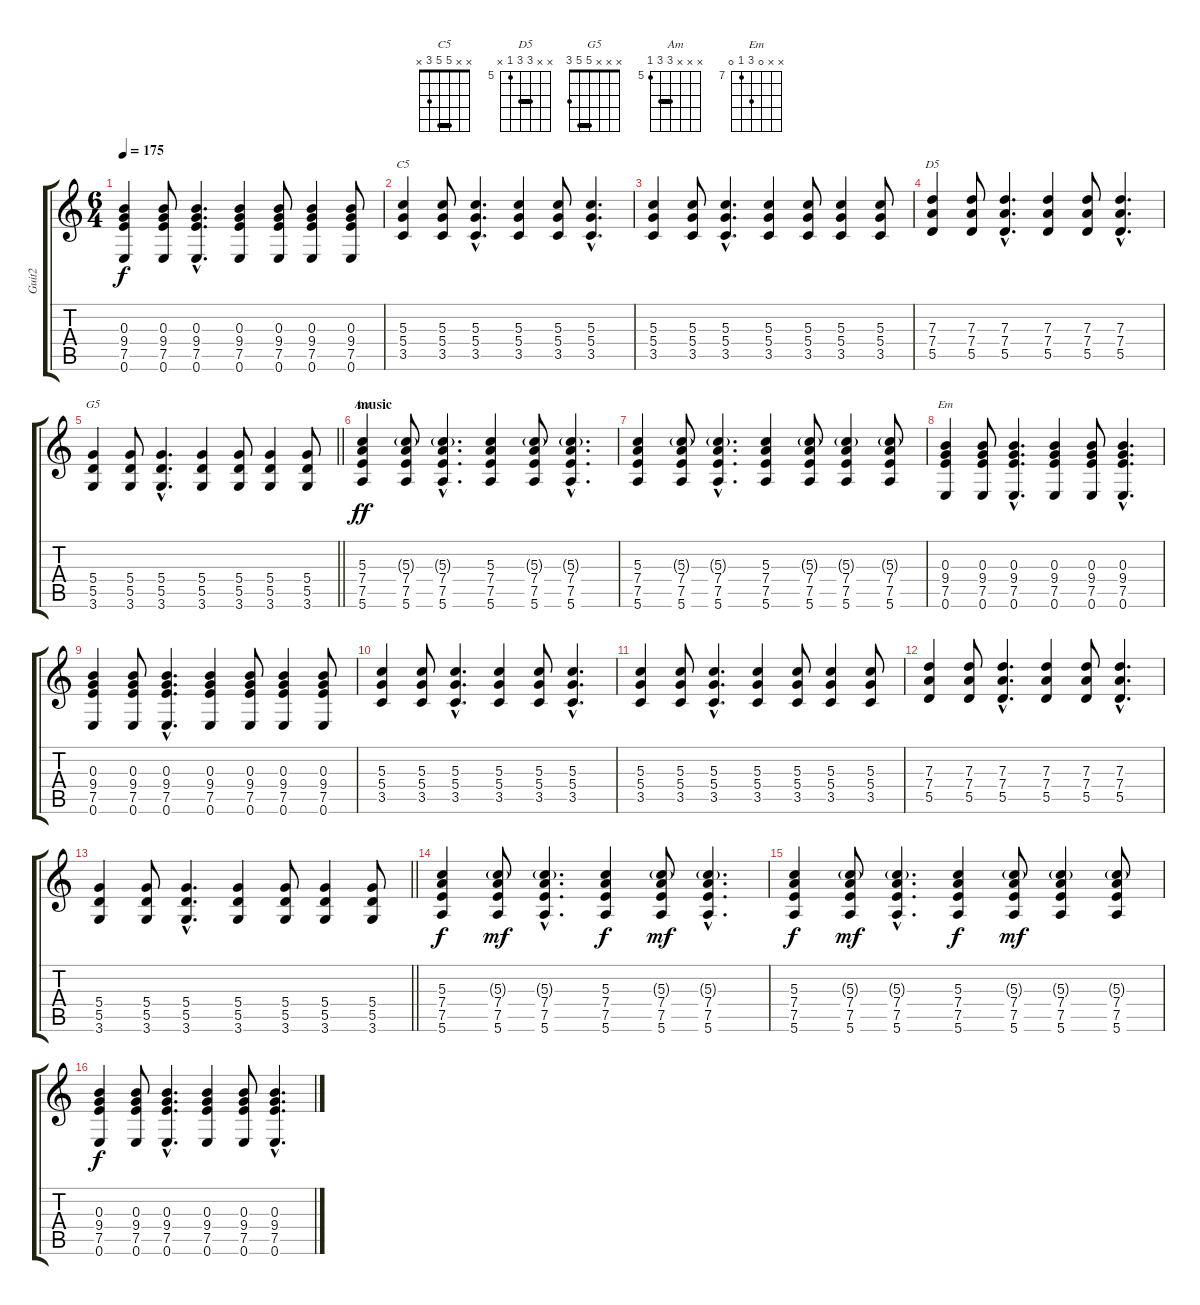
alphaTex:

\track ("Guit2" "Guit2") {instrument acousticguitarsteel}
\staff {score tabs}
\tuning (E4 B3 G3 D3 A2 E2) {hide}
\chord ("C5" x x 5 5 3 x) {barre 5}
\chord ("D5" x x 7 7 5 x) {firstfret 5 barre 7}
\chord ("G5" x x x 5 5 3) {barre 5}
\chord ("Am" x x x 7 7 5) {firstfret 5 barre 7}
\chord ("Em" x x 0 9 7 0) {firstfret 7}
\ts (6 4)
\tempo 175
\clef g2
\ks c
(0.3 9.4 7.5 0.6).4{dy f} (0.3 9.4 7.5 0.6).8 (0.3{hac} 9.4{hac} 7.5{hac} 0.6{hac}).4{d} (0.3 9.4 7.5 0.6).4 (0.3 9.4 7.5 0.6).8 (0.3 9.4 7.5 0.6).4 (0.3 9.4 7.5 0.6).8 |
(5.3 5.4 3.5).4{ch "C5"} (5.3 5.4 3.5).8 (5.3{hac} 5.4{hac} 3.5{hac}).4{d} (5.3 5.4 3.5).4 (5.3 5.4 3.5).8 (5.3{hac} 5.4{hac} 3.5{hac}).4{d} |
(5.3 5.4 3.5).4 (5.3 5.4 3.5).8 (5.3{hac} 5.4{hac} 3.5{hac}).4{d} (5.3 5.4 3.5).4 (5.3 5.4 3.5).8 (5.3 5.4 3.5).4 (5.3 5.4 3.5).8 |
(7.3 7.4 5.5).4{ch "D5"} (7.3 7.4 5.5).8 (7.3{hac} 7.4{hac} 5.5{hac}).4{d} (7.3 7.4 5.5).4 (7.3 7.4 5.5).8 (7.3{hac} 7.4{hac} 5.5{hac}).4{d} |
\barLineRight lightlight
(5.4 5.5 3.6).4{ch "G5"} (5.4 5.5 3.6).8 (5.4{hac} 5.5{hac} 3.6{hac}).4{d} (5.4 5.5 3.6).4 (5.4 5.5 3.6).8 (5.4 5.5 3.6).4 (5.4 5.5 3.6).8 |
\section ("" "music")
(5.3 7.4 7.5 5.6).4{ch "Am" dy ff} (5.3{g} 7.4 7.5 5.6).8 (5.3{g hac} 7.4{hac} 7.5{hac} 5.6{hac}).4{d} (5.3 7.4 7.5 5.6).4 (5.3{g} 7.4 7.5 5.6).8 (5.3{g hac} 7.4{hac} 7.5{hac} 5.6{hac}).4{d} |
(5.3 7.4 7.5 5.6).4 (5.3{g} 7.4 7.5 5.6).8 (5.3{g hac} 7.4{hac} 7.5{hac} 5.6{hac}).4{d} (5.3 7.4 7.5 5.6).4 (5.3{g} 7.4 7.5 5.6).8 (5.3{g} 7.4 7.5 5.6).4 (5.3{g} 7.4 7.5 5.6).8 |
(0.3 9.4 7.5 0.6).4{ch "Em"} (0.3 9.4 7.5 0.6).8 (0.3{hac} 9.4{hac} 7.5{hac} 0.6{hac}).4{d} (0.3 9.4 7.5 0.6).4 (0.3 9.4 7.5 0.6).8 (0.3{hac} 9.4{hac} 7.5{hac} 0.6{hac}).4{d} |
(0.3 9.4 7.5 0.6).4 (0.3 9.4 7.5 0.6).8 (0.3{hac} 9.4{hac} 7.5{hac} 0.6{hac}).4{d} (0.3 9.4 7.5 0.6).4 (0.3 9.4 7.5 0.6).8 (0.3 9.4 7.5 0.6).4 (0.3 9.4 7.5 0.6).8 |
(5.3 5.4 3.5).4 (5.3 5.4 3.5).8 (5.3{hac} 5.4{hac} 3.5{hac}).4{d} (5.3 5.4 3.5).4 (5.3 5.4 3.5).8 (5.3{hac} 5.4{hac} 3.5{hac}).4{d} |
(5.3 5.4 3.5).4 (5.3 5.4 3.5).8 (5.3{hac} 5.4{hac} 3.5{hac}).4{d} (5.3 5.4 3.5).4 (5.3 5.4 3.5).8 (5.3 5.4 3.5).4 (5.3 5.4 3.5).8 |
(7.3 7.4 5.5).4 (7.3 7.4 5.5).8 (7.3{hac} 7.4{hac} 5.5{hac}).4{d} (7.3 7.4 5.5).4 (7.3 7.4 5.5).8 (7.3{hac} 7.4{hac} 5.5{hac}).4{d} |
\barLineRight lightlight
(5.4 5.5 3.6).4 (5.4 5.5 3.6).8 (5.4{hac} 5.5{hac} 3.6{hac}).4{d} (5.4 5.5 3.6).4 (5.4 5.5 3.6).8 (5.4 5.5 3.6).4 (5.4 5.5 3.6).8 |
\section ("" "")
(5.3 7.4 7.5 5.6).4{dy f} (5.3{g} 7.4 7.5 5.6).8{dy mf} (5.3{g hac} 7.4{hac} 7.5{hac} 5.6{hac}).4{d} (5.3 7.4 7.5 5.6).4{dy f} (5.3{g} 7.4 7.5 5.6).8{dy mf} (5.3{g hac} 7.4{hac} 7.5{hac} 5.6{hac}).4{d} |
(5.3 7.4 7.5 5.6).4{dy f} (5.3{g} 7.4 7.5 5.6).8{dy mf} (5.3{g hac} 7.4{hac} 7.5{hac} 5.6{hac}).4{d} (5.3 7.4 7.5 5.6).4{dy f} (5.3{g} 7.4 7.5 5.6).8{dy mf} (5.3{g} 7.4 7.5 5.6).4 (5.3{g} 7.4 7.5 5.6).8 |
(0.3 9.4 7.5 0.6).4{dy f} (0.3 9.4 7.5 0.6).8 (0.3{hac} 9.4{hac} 7.5{hac} 0.6{hac}).4{d} (0.3 9.4 7.5 0.6).4 (0.3 9.4 7.5 0.6).8 (0.3{hac} 9.4{hac} 7.5{hac} 0.6{hac}).4{d}
